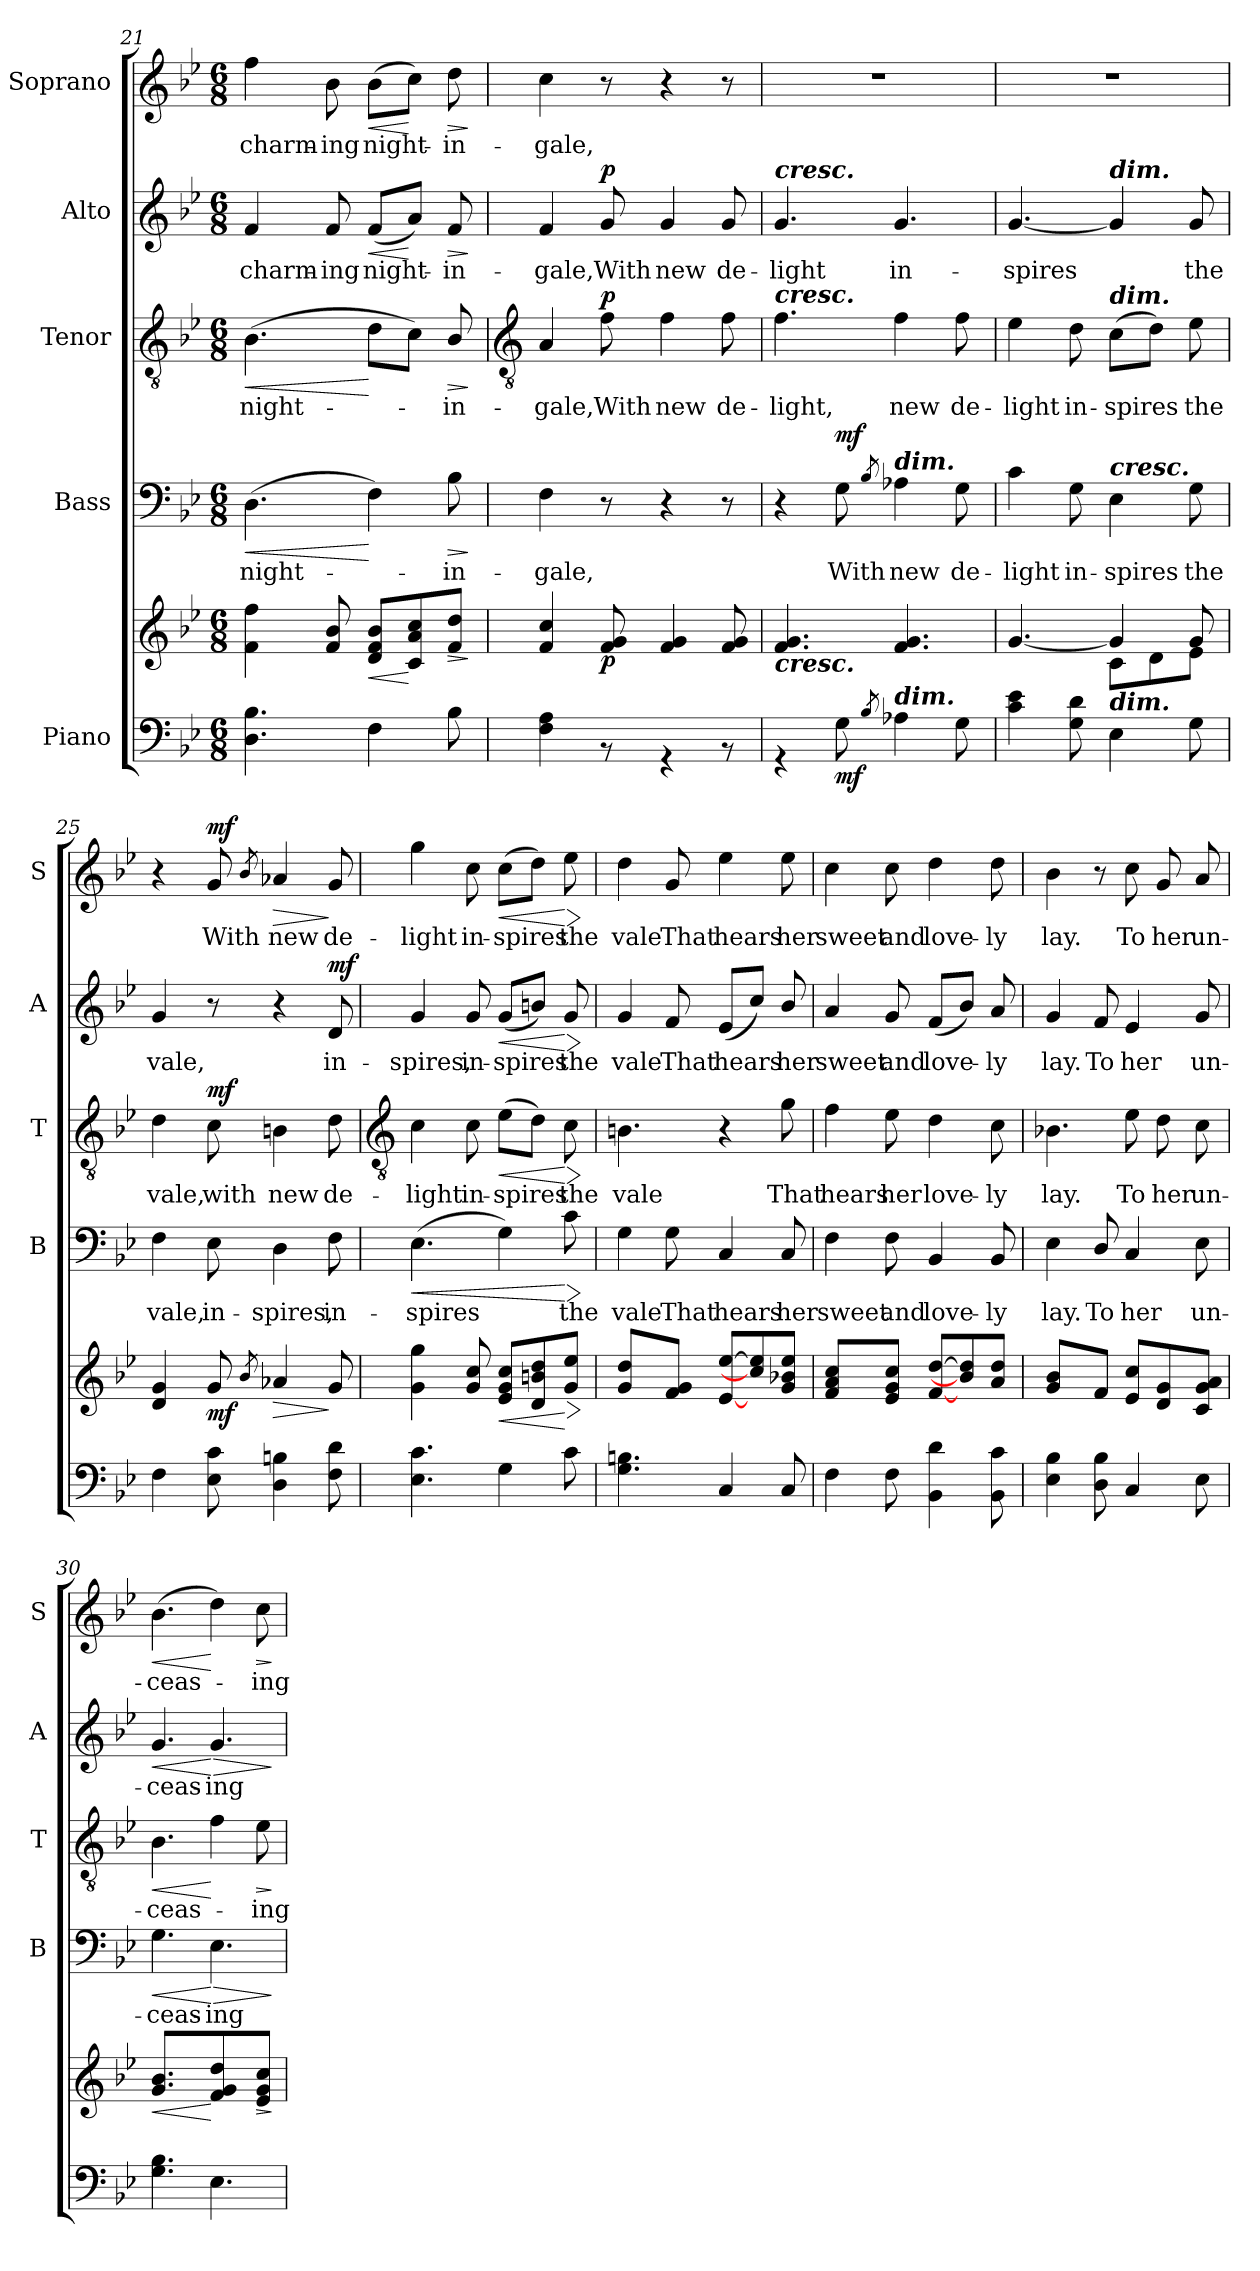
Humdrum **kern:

**kern	**kern	**dynam	**kern	**text	**dynam	**kern	**text	**dynam	**kern	**text	**dynam	**kern	**text	**dynam
*part5	*part5	*part5	*part4	*part4	*part4	*part3	*part3	*part3	*part2	*part2	*part2	*part1	*part1	*part1
*staff6	*staff5	*staff5/6	*staff4	*staff4	*staff4	*staff3	*staff3	*staff3	*staff2	*staff2	*staff2	*staff1	*staff1	*staff1
*I"Piano	*	*	*I"Bass	*	*	*I"Tenor	*	*	*I"Alto	*	*	*I"Soprano	*	*
*	*	*	*I'B	*	*	*I'T	*	*	*I'A	*	*	*I'S	*	*
*clefF4	*clefG2	*	*clefF4	*	*	*clefGv2	*	*	*clefG2	*	*	*clefG2	*	*
*k[b-e-]	*k[b-e-]	*	*k[b-e-]	*	*	*k[b-e-]	*	*	*k[b-e-]	*	*	*k[b-e-]	*	*
*B-:	*B-:	*	*B-:	*	*	*B-:	*	*	*B-:	*	*	*B-:	*	*
*M6/8	*M6/8	*	*M6/8	*	*	*M6/8	*	*	*M6/8	*	*	*M6/8	*	*
=21	=21	=21	=21	=21	=21	=21	=21	=21	=21	=21	=21	=21	=21	=21
!	!	!	!	!LO:LY:b	!LO:HP:b	!	!LO:LY:b	!LO:HP:b	!	!LO:LY:b	!	!	!LO:LY:b	!
4.D 4.B-	4f 4ff	.	(>4.D	night-	<	(>4.B-	night-	<	4f	charm-	.	4ff	charm-	.
!	!	!	!	!	!	!	!	!	!	!LO:LY:b	!	!	!LO:LY:b	!
.	8f 8b-	.	.	.	.	.	.	.	8f	-ing	.	8b-	-ing	.
!	!	!LO:HP:b	!	!	!	!	!	!	!	!LO:LY:b	!LO:HP:b	!	!LO:LY:b	!LO:HP:b
4F	8d 8f 8b-L	<	4F)	.	[	8dL	.	[	(<8fL	night-	<	(>8b-L	night-	<
.	8c 8a 8cc	[	.	.	.	8cJ)	.	.	8aJ)	.	[	8ccJ)	.	[
!	!	!LO:HP:b	!	!LO:LY:b	!LO:HP:b	!	!LO:LY:b	!LO:HP:b	!	!LO:LY:b	!LO:HP:b	!	!LO:LY:b	!LO:HP:b
8B-	8f 8ddJ	>	8B-	in-	>	8B-/	in-	>	8f	in-	>	8dd	in-	>
.	.	]	.	.	]	.	.	]	.	.	]	.	.	]
!!LO:LB:g=z
=22	=22	=22	=22	=22	=22	=22	=22	=22	=22	=22	=22	=22	=22	=22
*	*	*	*	*	*	*clefGv2	*	*	*	*	*	*	*	*
*^	*	*	*	*	*	*	*	*	*	*	*	*	*	*
!	!	!	!	!	!LO:LY:b	!	!	!LO:LY:b	!	!	!LO:LY:b	!	!	!LO:LY:b	!
2.ryy	4F\ 4A\	4f 4cc	.	4F	-gale,	.	4A	-gale,	.	4f	-gale,	.	4cc	-gale,	.
!	!	!	!LO:DY:b	!	!	!	!	!LO:LY:b	!LO:DY:b	!	!LO:LY:b	!LO:DY:b	!	!	!
.	8r	8f 8g	p	8r	.	.	8f	With	p	8g	With	p	8r	.	.
!	!	!	!	!	!	!	!	!LO:LY:b	!	!	!LO:LY:b	!	!	!	!
.	4r	4f 4g	.	4r	.	.	4f	new	.	4g	new	.	4r	.	.
!	!	!	!	!	!	!	!	!LO:LY:b	!	!	!LO:LY:b	!	!	!	!
.	8r	8f 8g	.	8r	.	.	8f	de-	.	8g	de-	.	8r	.	.
=23	=23	=23	=23	=23	=23	=23	=23	=23	=23	=23	=23	=23	=23	=23	=23
!	!	!	!	!	!	!	!	!	!	!LO:TX:a:Bi:t=cresc.	!	!	!	!	!
!	!	!	!	!	!	!	!LO:TX:a:Bi:t=cresc.	!	!	!	!	!	!	!	!
!	!	!LO:TX:b:Bi:t=cresc.	!	!	!	!	!	!	!	!	!	!	!	!	!
!	!	!	!	!	!	!	!	!LO:LY:b	!	!	!LO:LY:b	!	!LO:N:vis=1	!	!
2.ryy	4r	4.f 4.g	.	4r	.	.	4.f	-light,	.	4.g	-light	.	2.r	.	.
!	!	!	!LO:DY:b=2	!	!LO:LY:b	!LO:DY:b	!	!	!	!	!	!	!	!	!
.	8G\L	.	mf	8G	With	mf	.	.	.	.	.	.	.	.	.
.	8qB-/J	.	.	8qB-/	.	.	.	.	.	.	.	.	.	.	.
!	!	!	!	!LO:TX:a:Bi:t=dim.	!	!	!	!	!	!	!	!	!	!	!
!	!LO:TX:a:Bi:t=dim.	!	!	!	!	!	!	!	!	!	!	!	!	!	!
!	!	!	!	!	!LO:LY:b	!	!	!LO:LY:b	!	!	!LO:LY:b	!	!	!	!
.	4A-X\	4.f 4.g	.	4A-X	new	.	4f	new	.	4.g	in-	.	.	.	.
!	!	!	!	!	!LO:LY:b	!	!	!LO:LY:b	!	!	!	!	!	!	!
.	8G\	.	.	8G	de-	.	8f	de-	.	.	.	.	.	.	.
=24	=24	=24	=24	=24	=24	=24	=24	=24	=24	=24	=24	=24	=24	=24	=24
*	*	*^	*	*	*	*	*	*	*	*	*	*	*	*	*
!	!	!	!	!	!	!LO:LY:b	!	!	!LO:LY:b	!	!	!LO:LY:b	!	!LO:N:vis=1	!	!
4.ryy	4c\ 4e-\	[4.g	4.ryy	.	4c	-light	.	4e-	-light	.	[4.g	-spires	.	2.r	.	.
!	!	!	!	!	!	!LO:LY:b	!	!	!LO:LY:b	!	!	!	!	!	!	!
.	8G\ 8d\	.	.	.	8G	in-	.	8d	in-	.	.	.	.	.	.	.
!	!	!	!	!	!	!	!	!	!	!	!LO:TX:a:Bi:t=dim.	!	!	!	!	!
!	!	!	!	!	!	!	!	!LO:TX:a:Bi:t=dim.	!	!	!	!	!	!	!	!
!	!	!	!	!	!LO:TX:a:Bi:t=cresc.	!	!	!	!	!	!	!	!	!	!	!
!	!	!LO:TX:b:Bi:t=dim.	!	!	!	!	!	!	!	!	!	!	!	!	!	!
!	!	!	!	!	!	!LO:LY:b	!	!	!LO:LY:b	!	!	!	!	!	!	!
4.ryy	4E-\	4g]	8c\L	.	4E-	-spires	.	(>8cL	-spires	.	4g]	.	.	.	.	.
.	.	.	8d\	.	.	.	.	8dJ)	.	.	.	.	.	.	.	.
!	!	!	!	!	!	!LO:LY:b	!	!	!LO:LY:b	!	!	!LO:LY:b	!	!	!	!
.	8G\	8g	8e-\J	.	8G	the	.	8e-	the	.	8g	the	.	.	.	.
=25	=25	=25	=25	=25	=25	=25	=25	=25	=25	=25	=25	=25	=25	=25	=25	=25
!	!	!	!	!	!	!LO:LY:b	!	!	!LO:LY:b	!	!	!LO:LY:b	!	!	!	!
*v	*v	*	*	*	*	*	*	*	*	*	*	*	*	*	*	*
*	*v	*v	*	*	*	*	*	*	*	*	*	*	*	*	*
4F\	4d 4g	.	4F	vale,	.	4d	vale,	.	4g	vale,	.	4r	.	.
!	!	!LO:DY:b	!	!LO:LY:b	!	!	!LO:LY:b	!LO:DY:b	!	!	!	!	!LO:LY:b	!LO:DY:b
8E-\ 8c\L	8gL	mf	8E-	in-	.	8c	with	mf	8r	.	.	8g	With	mf
.	8qb-/J	.	.	.	.	.	.	.	.	.	.	8qb-/	.	.
!	!	!LO:HP:b	!	!LO:LY:b	!	!	!LO:LY:b	!	!	!	!	!	!LO:LY:b	!LO:HP:b
4D\ 4Bn\	4a-X	>	4D	-spires,	.	4Bn	new	.	4r	.	.	4a-X	new	>
!	!	!	!	!LO:LY:b	!	!	!LO:LY:b	!	!	!LO:LY:b	!LO:DY:b	!	!LO:LY:b	!
8F\ 8d\	8g	]	8F	in-	.	8d	de-	.	8d	in-	mf	8g	de-	]
!!LO:LB:g=z
=26	=26	=26	=26	=26	=26	=26	=26	=26	=26	=26	=26	=26	=26	=26
*	*	*	*	*	*	*clefGv2	*	*	*	*	*	*	*	*
!	!	!	!	!LO:LY:b	!LO:HP:b	!	!LO:LY:b	!	!	!LO:LY:b	!	!	!LO:LY:b	!
4.E- 4.c	4g 4gg	.	(>4.E-	-spires	<	4c	-light	.	4g	-spires,	.	4gg	-light	.
!	!	!	!	!	!	!	!LO:LY:b	!	!	!LO:LY:b	!	!	!LO:LY:b	!
.	8g 8cc	.	.	.	.	8c	in-	.	8g	in-	.	8cc	in-	.
!	!	!LO:HP:b	!	!	!	!	!LO:LY:b	!LO:HP:b	!	!LO:LY:b	!LO:HP:b	!	!LO:LY:b	!LO:HP:b
4G	8e- 8g 8ccL	<	4G)	.	.	(>8e-L	-spires	<	(<8gL	-spires	<	(>8ccL	-spires	<
.	8d 8bn 8dd	.	.	.	.	8dJ)	.	.	8bnJ)	.	.	8ddJ)	.	.
!	!	!LO:HP:n=1:b	!	!LO:LY:b	!LO:HP:n=1:b	!	!LO:LY:b	!LO:HP:n=1:b	!	!LO:LY:b	!LO:HP:n=1:b	!	!LO:LY:b	!LO:HP:n=1:b
8cL	8g 8ee-J	[ >	8c	the	[ >	8c	the	[ >	8g	the	[ >	8ee-	the	[ >
.	.	]	.	.	]	.	.	]	.	.	]	.	.	]
=27	=27	=27	=27	=27	=27	=27	=27	=27	=27	=27	=27	=27	=27	=27
!	!	!	!	!LO:LY:b	!	!	!LO:LY:b	!	!	!LO:LY:b	!	!	!LO:LY:b	!
4.G 4.Bn	4g 4dd	.	4G	vale	.	4.Bn	vale	.	4g	vale	.	4dd	vale	.
!	!	!	!	!LO:LY:b	!	!	!	!	!	!LO:LY:b	!	!	!LO:LY:b	!
.	8f 8gJ	.	8G	That	.	.	.	.	8f	That	.	8g	That	.
!	!	!	!	!LO:LY:b	!	!	!	!	!	!LO:LY:b	!	!	!LO:LY:b	!
4C	[8e- [8ee-L	.	4C	hears	.	4r	.	.	(8e-L	hears	.	4ee-	hears	.
.	8cc] 8ee-]	.	.	.	.	.	.	.	8ccJ)	.	.	.	.	.
!	!	!	!	!LO:LY:b	!	!	!LO:LY:b	!	!	!LO:LY:b	!	!	!LO:LY:b	!
8CL	8g 8b-X 8ee-J	.	8C	her	.	8g	That	.	8b-/	her	.	8ee-	her	.
=28	=28	=28	=28	=28	=28	=28	=28	=28	=28	=28	=28	=28	=28	=28
!	!	!	!	!LO:LY:b	!	!	!LO:LY:b	!	!	!LO:LY:b	!	!	!LO:LY:b	!
4F	4f 4a 4cc	.	4F	sweet	.	4f	hears	.	4a	sweet	.	4cc	sweet	.
!	!	!	!	!LO:LY:b	!	!	!LO:LY:b	!	!	!LO:LY:b	!	!	!LO:LY:b	!
8FL	8e- 8g 8ccJ	.	8F	and	.	8e-	her	.	8g	and	.	8cc	and	.
!	!	!	!	!LO:LY:b	!	!	!LO:LY:b	!	!	!LO:LY:b	!	!	!LO:LY:b	!
4BB- 4d	[8f [8ddL	.	4BB-	love-	.	4d	love-	.	(<8fL	love-	.	4dd	love-	.
.	8b-] 8dd]	.	.	.	.	.	.	.	8b-J)	.	.	.	.	.
!	!	!	!	!LO:LY:b	!	!	!LO:LY:b	!	!	!LO:LY:b	!	!	!LO:LY:b	!
8BB- 8c	8a 8ddJ	.	8BB-	-ly	.	8c	-ly	.	8a	ly	.	8dd	-ly	.
=29	=29	=29	=29	=29	=29	=29	=29	=29	=29	=29	=29	=29	=29	=29
!	!	!	!	!LO:LY:b	!	!	!LO:LY:b	!	!	!LO:LY:b	!	!	!LO:LY:b	!
4E- 4B-	4g 4b-	.	4E-	lay.	.	4.B-X	lay.	.	4g	lay.	.	4b-	lay.	.
!	!	!	!	!LO:LY:b	!	!	!	!	!	!LO:LY:b	!	!	!	!
8D\ 8B-\L	8fJ	.	8D/	To	.	.	.	.	8f	To	.	8r	.	.
!	!	!	!	!LO:LY:b	!	!	!LO:LY:b	!	!	!LO:LY:b	!	!	!LO:LY:b	!
4C	8e- 8ccL	.	4C	her	.	8e-	To	.	4e-	her	.	8cc	To	.
!	!	!	!	!	!	!	!LO:LY:b	!	!	!	!	!	!LO:LY:b	!
.	8d 8g	.	.	.	.	8d	her	.	.	.	.	8g	her	.
!	!	!	!	!LO:LY:b	!	!	!LO:LY:b	!	!	!LO:LY:b	!	!	!LO:LY:b	!
8E-	8c 8g 8aJ	.	8E-	un-	.	8c	un-	.	8g	un-	.	8a	un-	.
=30	=30	=30	=30	=30	=30	=30	=30	=30	=30	=30	=30	=30	=30	=30
!	!	!LO:HP:b	!	!LO:LY:b	!LO:HP:b	!	!LO:LY:b	!LO:HP:b	!	!LO:LY:b	!LO:HP:b	!	!LO:LY:b	!LO:HP:b
4.G 4.B-	4.g 4.b-	<	4.G	-ceas-	<	4.B-	-ceas-	<	4.g	-ceas-	<	(>4.b-	-ceas-	<
!	!	!	!	!LO:LY:b	!LO:HP:n=1:b	!	!	!	!	!LO:LY:b	!LO:HP:n=1:b	!	!	!
4.E-	4f 4g 4dd	[	4.E-	-ing	[ >	4f	.	[	4.g	-ing	[ >	4dd)	.	[
!	!	!LO:HP:b	!	!	!	!	!LO:LY:b	!LO:HP:b	!	!	!	!	!LO:LY:b	!LO:HP:b
.	8e- 8g 8ccJ	>	.	.	.	8e-	ing	>	.	.	.	8cc	ing	>
.	.	]	.	.	]	.	.	]	.	.	]	.	.	]
=	=	=	=	=	=	=	=	=	=	=	=	=	=	=
*-	*-	*-	*-	*-	*-	*-	*-	*-	*-	*-	*-	*-	*-	*-
